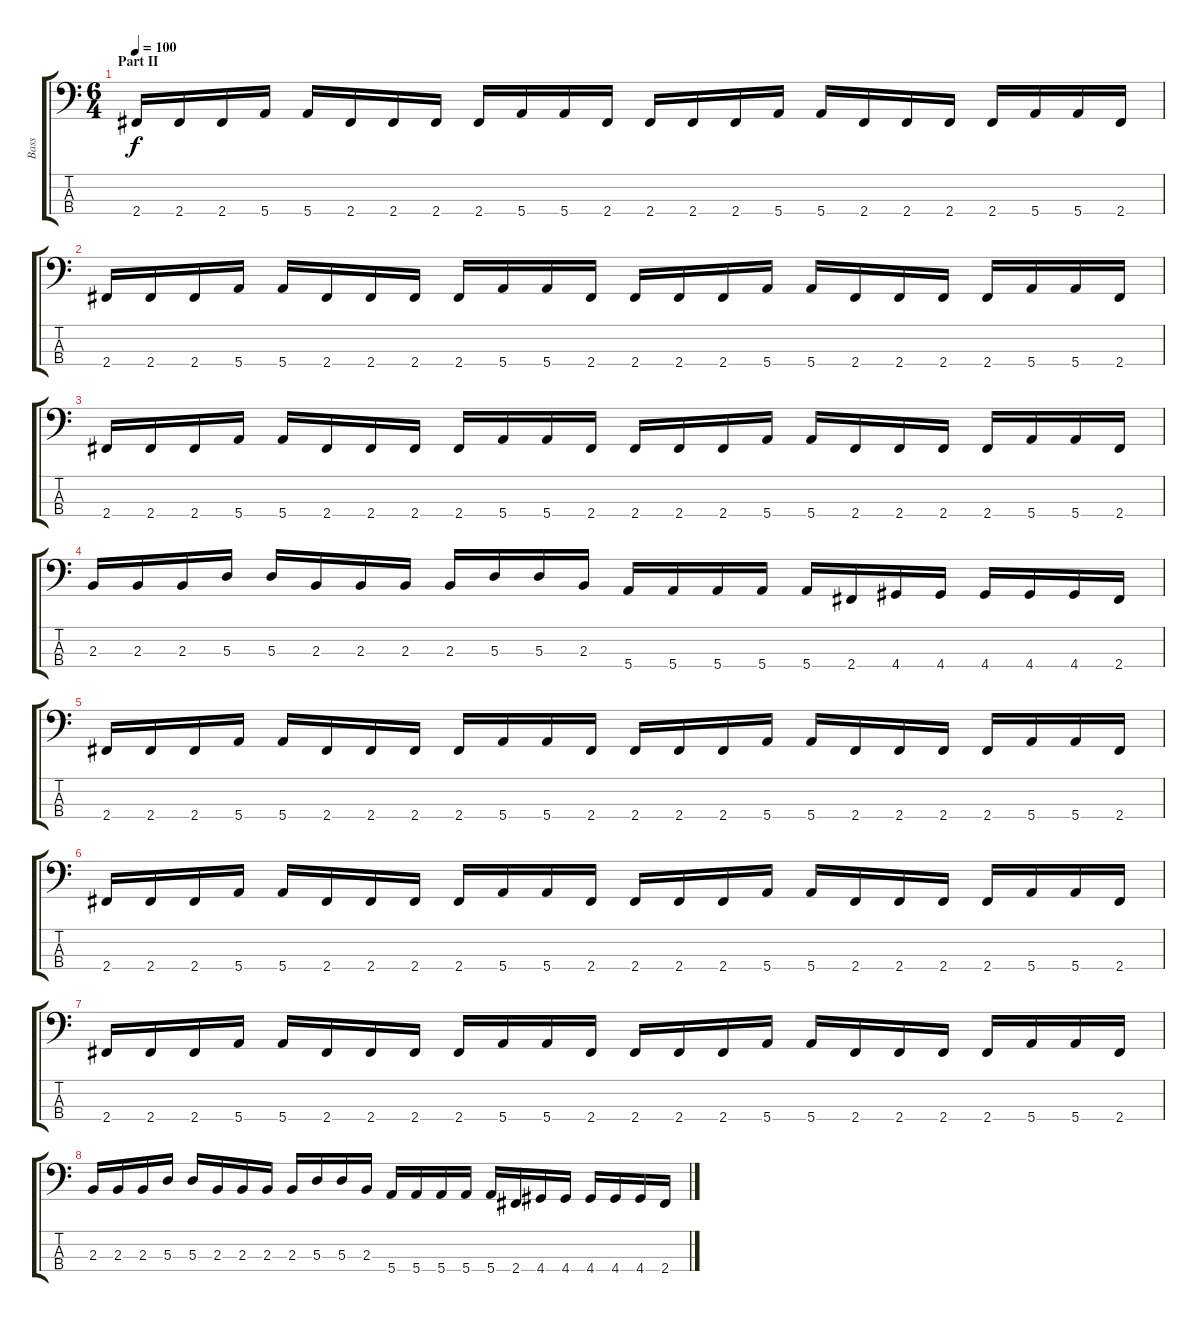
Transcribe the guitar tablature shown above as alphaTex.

\track ("Bass" "Bass") {instrument synthbass1}
\staff {score tabs}
\tuning (G2 D2 A1 E1) {hide}
\ts (6 4)
\section ("" "Part II")
\tempo 100
\clef f4
\ks c
2.4.16{dy f} 2.4.16 2.4.16 5.4.16 5.4.16 2.4.16 2.4.16 2.4.16 2.4.16 5.4.16 5.4.16 2.4.16 2.4.16 2.4.16 2.4.16 5.4.16 5.4.16 2.4.16 2.4.16 2.4.16 2.4.16 5.4.16 5.4.16 2.4.16 |
2.4.16 2.4.16 2.4.16 5.4.16 5.4.16 2.4.16 2.4.16 2.4.16 2.4.16 5.4.16 5.4.16 2.4.16 2.4.16 2.4.16 2.4.16 5.4.16 5.4.16 2.4.16 2.4.16 2.4.16 2.4.16 5.4.16 5.4.16 2.4.16 |
2.4.16 2.4.16 2.4.16 5.4.16 5.4.16 2.4.16 2.4.16 2.4.16 2.4.16 5.4.16 5.4.16 2.4.16 2.4.16 2.4.16 2.4.16 5.4.16 5.4.16 2.4.16 2.4.16 2.4.16 2.4.16 5.4.16 5.4.16 2.4.16 |
2.3.16 2.3.16 2.3.16 5.3.16 5.3.16 2.3.16 2.3.16 2.3.16 2.3.16 5.3.16 5.3.16 2.3.16 5.4.16 5.4.16 5.4.16 5.4.16 5.4.16 2.4.16 4.4.16 4.4.16 4.4.16 4.4.16 4.4.16 2.4.16 |
2.4.16 2.4.16 2.4.16 5.4.16 5.4.16 2.4.16 2.4.16 2.4.16 2.4.16 5.4.16 5.4.16 2.4.16 2.4.16 2.4.16 2.4.16 5.4.16 5.4.16 2.4.16 2.4.16 2.4.16 2.4.16 5.4.16 5.4.16 2.4.16 |
2.4.16 2.4.16 2.4.16 5.4.16 5.4.16 2.4.16 2.4.16 2.4.16 2.4.16 5.4.16 5.4.16 2.4.16 2.4.16 2.4.16 2.4.16 5.4.16 5.4.16 2.4.16 2.4.16 2.4.16 2.4.16 5.4.16 5.4.16 2.4.16 |
2.4.16 2.4.16 2.4.16 5.4.16 5.4.16 2.4.16 2.4.16 2.4.16 2.4.16 5.4.16 5.4.16 2.4.16 2.4.16 2.4.16 2.4.16 5.4.16 5.4.16 2.4.16 2.4.16 2.4.16 2.4.16 5.4.16 5.4.16 2.4.16 |
2.3.16 2.3.16 2.3.16 5.3.16 5.3.16 2.3.16 2.3.16 2.3.16 2.3.16 5.3.16 5.3.16 2.3.16 5.4.16 5.4.16 5.4.16 5.4.16 5.4.16 2.4.16 4.4.16 4.4.16 4.4.16 4.4.16 4.4.16 2.4.16
